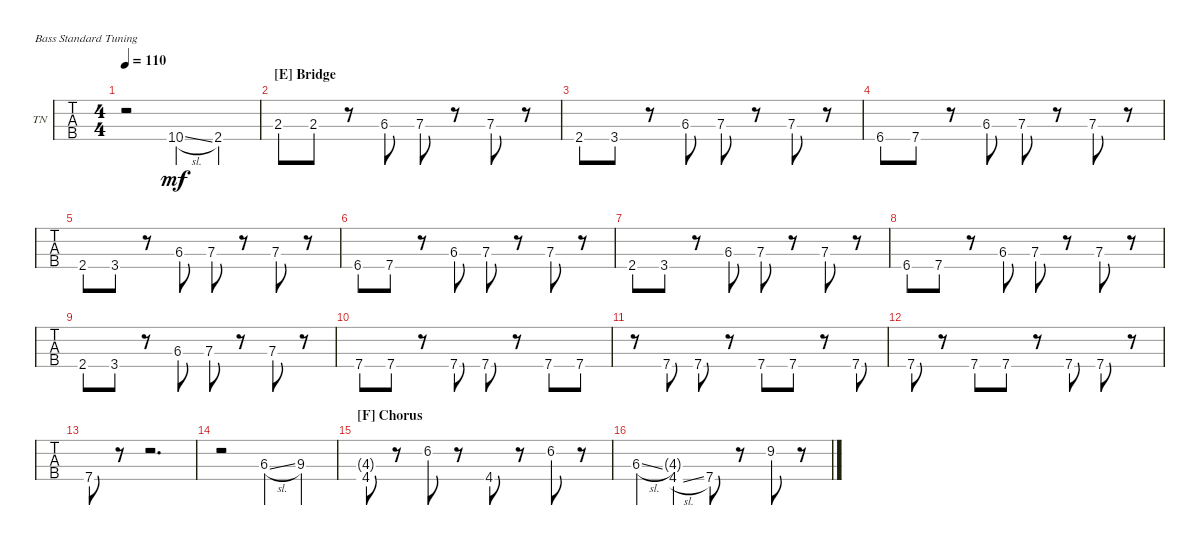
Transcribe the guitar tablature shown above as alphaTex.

\defaultSystemsLayout 4
\bracketExtendMode groupsimilarinstruments
\firstSystemTrackNameOrientation horizontal
\otherSystemsTrackNameOrientation horizontal
\track ("Tim Nordwind" "TN") {instrument electricbassfinger}
\staff {tabs}
\tuning (G2 D2 A1 E1)
\ts (4 4)
\tempo 110
\clef f4
\ks c
r.2{dy mf} 10.4{sl}.4 2.4.4 |
\section ("E" "Bridge")
2.3.8 2.3.8 r.8 6.3.8 7.3.8 r.8 7.3.8 r.8 |
2.4.8 3.4.8 r.8 6.3.8 7.3.8 r.8 7.3.8 r.8 |
6.4.8 7.4.8 r.8 6.3.8 7.3.8 r.8 7.3.8 r.8 |
2.4.8 3.4.8 r.8 6.3.8 7.3.8 r.8 7.3.8 r.8 |
6.4.8 7.4.8 r.8 6.3.8 7.3.8 r.8 7.3.8 r.8 |
2.4.8 3.4.8 r.8 6.3.8 7.3.8 r.8 7.3.8 r.8 |
6.4.8 7.4.8 r.8 6.3.8 7.3.8 r.8 7.3.8 r.8 |
2.4.8 3.4.8 r.8 6.3.8 7.3.8 r.8 7.3.8 r.8 |
7.4.8 7.4.8 r.8 7.4.8 7.4.8 r.8 7.4.8 7.4.8 |
r.8 7.4.8 7.4.8 r.8 7.4.8 7.4.8 r.8 7.4.8 |
7.4.8 r.8 7.4.8 7.4.8 r.8 7.4.8 7.4.8 r.8 |
7.4.8 r.8 r.2{d} |
r.2 6.3{sl}.4 9.3.4 |
\section ("F" "Chorus")
(4.4 4.3{g}).8 r.8 6.2.8 r.8 4.4.8 r.8 6.2.8 r.8 |
6.3{sl}.4 (4.4{sl} 4.3{g}).4 7.4.8 r.8 9.2.8 r.8
